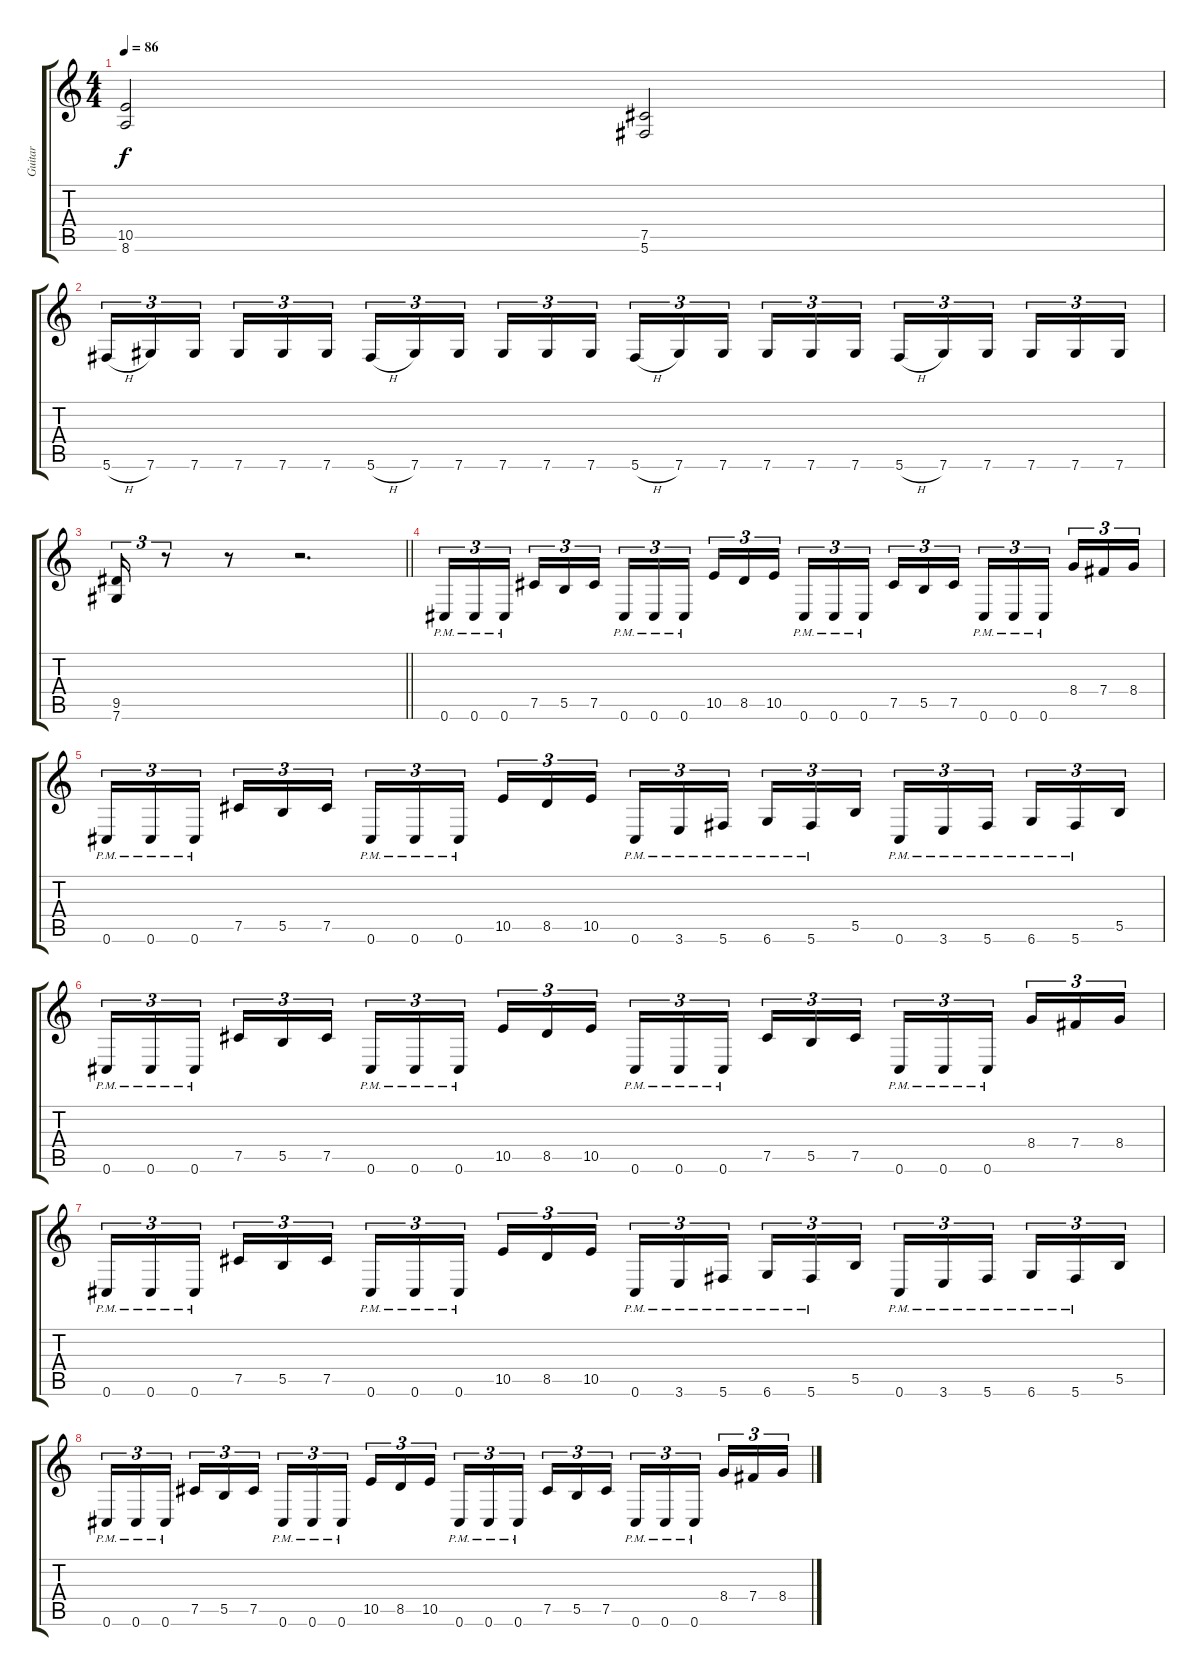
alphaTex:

\track ("Guitar" "Guitar") {instrument distortionguitar}
\staff {score tabs}
\tuning (Db4 Ab3 E3 B2 Gb2 Db2) {hide}
\ts (4 4)
\tempo 86
\clef g2
\ks c
(10.5 8.6).2{dy f} (7.5 5.6).2 |
5.6{h}.16{tu (3 2)} 7.6.16{tu (3 2)} 7.6.16{tu (3 2) beam splitsecondary} 7.6.16{tu (3 2)} 7.6.16{tu (3 2)} 7.6.16{tu (3 2)} 5.6{h}.16{tu (3 2)} 7.6.16{tu (3 2)} 7.6.16{tu (3 2) beam splitsecondary} 7.6.16{tu (3 2)} 7.6.16{tu (3 2)} 7.6.16{tu (3 2)} 5.6{h}.16{tu (3 2)} 7.6.16{tu (3 2)} 7.6.16{tu (3 2) beam splitsecondary} 7.6.16{tu (3 2)} 7.6.16{tu (3 2)} 7.6.16{tu (3 2)} 5.6{h}.16{tu (3 2)} 7.6.16{tu (3 2)} 7.6.16{tu (3 2) beam splitsecondary} 7.6.16{tu (3 2)} 7.6.16{tu (3 2)} 7.6.16{tu (3 2)} |
\barLineRight lightlight
(9.5 7.6).16{tu (3 2)} r.8{tu (3 2)} r.8 r.2{d} |
\section ("" "")
0.6{pm}.16{tu (3 2)} 0.6{pm}.16{tu (3 2)} 0.6{pm}.16{tu (3 2) beam splitsecondary} 7.5.16{tu (3 2)} 5.5.16{tu (3 2)} 7.5.16{tu (3 2)} 0.6{pm}.16{tu (3 2)} 0.6{pm}.16{tu (3 2)} 0.6{pm}.16{tu (3 2) beam splitsecondary} 10.5.16{tu (3 2)} 8.5.16{tu (3 2)} 10.5.16{tu (3 2)} 0.6{pm}.16{tu (3 2)} 0.6{pm}.16{tu (3 2)} 0.6{pm}.16{tu (3 2) beam splitsecondary} 7.5.16{tu (3 2)} 5.5.16{tu (3 2)} 7.5.16{tu (3 2)} 0.6{pm}.16{tu (3 2)} 0.6{pm}.16{tu (3 2)} 0.6{pm}.16{tu (3 2) beam splitsecondary} 8.4.16{tu (3 2)} 7.4.16{tu (3 2)} 8.4.16{tu (3 2)} |
0.6{pm}.16{tu (3 2)} 0.6{pm}.16{tu (3 2)} 0.6{pm}.16{tu (3 2) beam splitsecondary} 7.5.16{tu (3 2)} 5.5.16{tu (3 2)} 7.5.16{tu (3 2)} 0.6{pm}.16{tu (3 2)} 0.6{pm}.16{tu (3 2)} 0.6{pm}.16{tu (3 2) beam splitsecondary} 10.5.16{tu (3 2)} 8.5.16{tu (3 2)} 10.5.16{tu (3 2)} 0.6{pm}.16{tu (3 2)} 3.6{pm}.16{tu (3 2)} 5.6{pm}.16{tu (3 2) beam splitsecondary} 6.6{pm}.16{tu (3 2)} 5.6{pm}.16{tu (3 2)} 5.5.16{tu (3 2)} 0.6{pm}.16{tu (3 2)} 3.6{pm}.16{tu (3 2)} 5.6{pm}.16{tu (3 2) beam splitsecondary} 6.6{pm}.16{tu (3 2)} 5.6{pm}.16{tu (3 2)} 5.5.16{tu (3 2)} |
0.6{pm}.16{tu (3 2)} 0.6{pm}.16{tu (3 2)} 0.6{pm}.16{tu (3 2) beam splitsecondary} 7.5.16{tu (3 2)} 5.5.16{tu (3 2)} 7.5.16{tu (3 2)} 0.6{pm}.16{tu (3 2)} 0.6{pm}.16{tu (3 2)} 0.6{pm}.16{tu (3 2) beam splitsecondary} 10.5.16{tu (3 2)} 8.5.16{tu (3 2)} 10.5.16{tu (3 2)} 0.6{pm}.16{tu (3 2)} 0.6{pm}.16{tu (3 2)} 0.6{pm}.16{tu (3 2) beam splitsecondary} 7.5.16{tu (3 2)} 5.5.16{tu (3 2)} 7.5.16{tu (3 2)} 0.6{pm}.16{tu (3 2)} 0.6{pm}.16{tu (3 2)} 0.6{pm}.16{tu (3 2) beam splitsecondary} 8.4.16{tu (3 2)} 7.4.16{tu (3 2)} 8.4.16{tu (3 2)} |
0.6{pm}.16{tu (3 2)} 0.6{pm}.16{tu (3 2)} 0.6{pm}.16{tu (3 2) beam splitsecondary} 7.5.16{tu (3 2)} 5.5.16{tu (3 2)} 7.5.16{tu (3 2)} 0.6{pm}.16{tu (3 2)} 0.6{pm}.16{tu (3 2)} 0.6{pm}.16{tu (3 2) beam splitsecondary} 10.5.16{tu (3 2)} 8.5.16{tu (3 2)} 10.5.16{tu (3 2)} 0.6{pm}.16{tu (3 2)} 3.6{pm}.16{tu (3 2)} 5.6{pm}.16{tu (3 2) beam splitsecondary} 6.6{pm}.16{tu (3 2)} 5.6{pm}.16{tu (3 2)} 5.5.16{tu (3 2)} 0.6{pm}.16{tu (3 2)} 3.6{pm}.16{tu (3 2)} 5.6{pm}.16{tu (3 2) beam splitsecondary} 6.6{pm}.16{tu (3 2)} 5.6{pm}.16{tu (3 2)} 5.5.16{tu (3 2)} |
0.6{pm}.16{tu (3 2)} 0.6{pm}.16{tu (3 2)} 0.6{pm}.16{tu (3 2) beam splitsecondary} 7.5.16{tu (3 2)} 5.5.16{tu (3 2)} 7.5.16{tu (3 2)} 0.6{pm}.16{tu (3 2)} 0.6{pm}.16{tu (3 2)} 0.6{pm}.16{tu (3 2) beam splitsecondary} 10.5.16{tu (3 2)} 8.5.16{tu (3 2)} 10.5.16{tu (3 2)} 0.6{pm}.16{tu (3 2)} 0.6{pm}.16{tu (3 2)} 0.6{pm}.16{tu (3 2) beam splitsecondary} 7.5.16{tu (3 2)} 5.5.16{tu (3 2)} 7.5.16{tu (3 2)} 0.6{pm}.16{tu (3 2)} 0.6{pm}.16{tu (3 2)} 0.6{pm}.16{tu (3 2) beam splitsecondary} 8.4.16{tu (3 2)} 7.4.16{tu (3 2)} 8.4.16{tu (3 2)}
